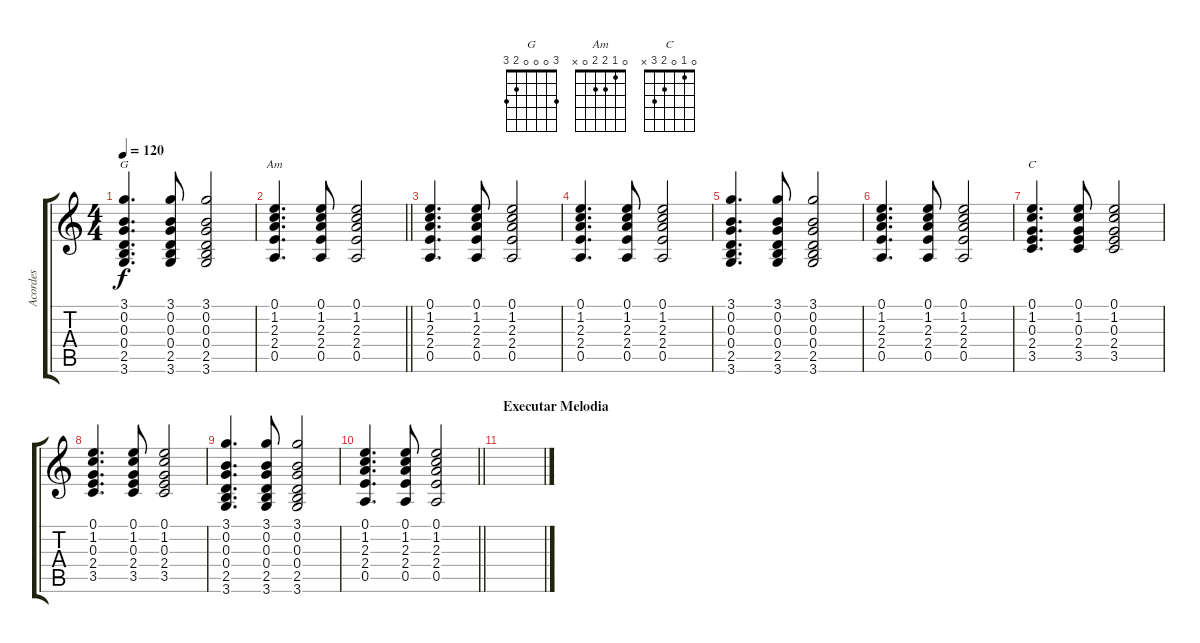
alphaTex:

\track ("Acordes" "Acordes") {instrument electricguitarclean}
\staff {score tabs}
\tuning (E4 B3 G3 D3 A2 E2) {hide}
\chord ("G" 3 0 0 0 2 3)
\chord ("Am" 0 1 2 2 0 x)
\chord ("C" 0 1 0 2 3 x)
\ts (4 4)
\tempo 120
\clef g2
\ks c
(3.1 0.2 0.3 0.4 2.5 3.6).4{d ch "G" dy f} (3.1 0.2 0.3 0.4 2.5 3.6).8 (3.1 0.2 0.3 0.4 2.5 3.6).2 |
\barLineRight lightlight
(0.1 1.2 2.3 2.4 0.5).4{d ch "Am"} (0.1 1.2 2.3 2.4 0.5).8 (0.1 1.2 2.3 2.4 0.5).2 |
(0.1 1.2 2.3 2.4 0.5).4{d} (0.1 1.2 2.3 2.4 0.5).8 (0.1 1.2 2.3 2.4 0.5).2 |
(0.1 1.2 2.3 2.4 0.5).4{d} (0.1 1.2 2.3 2.4 0.5).8 (0.1 1.2 2.3 2.4 0.5).2 |
(3.1 0.2 0.3 0.4 2.5 3.6).4{d} (3.1 0.2 0.3 0.4 2.5 3.6).8 (3.1 0.2 0.3 0.4 2.5 3.6).2 |
(0.1 1.2 2.3 2.4 0.5).4{d} (0.1 1.2 2.3 2.4 0.5).8 (0.1 1.2 2.3 2.4 0.5).2 |
(0.1 1.2 0.3 2.4 3.5).4{d ch "C"} (0.1 1.2 0.3 2.4 3.5).8 (0.1 1.2 0.3 2.4 3.5).2 |
(0.1 1.2 0.3 2.4 3.5).4{d} (0.1 1.2 0.3 2.4 3.5).8 (0.1 1.2 0.3 2.4 3.5).2 |
(3.1 0.2 0.3 0.4 2.5 3.6).4{d} (3.1 0.2 0.3 0.4 2.5 3.6).8 (3.1 0.2 0.3 0.4 2.5 3.6).2 |
\barLineRight lightlight
(0.1 1.2 2.3 2.4 0.5).4{d} (0.1 1.2 2.3 2.4 0.5).8 (0.1 1.2 2.3 2.4 0.5).2 |
\section ("" "Executar Melodia")
